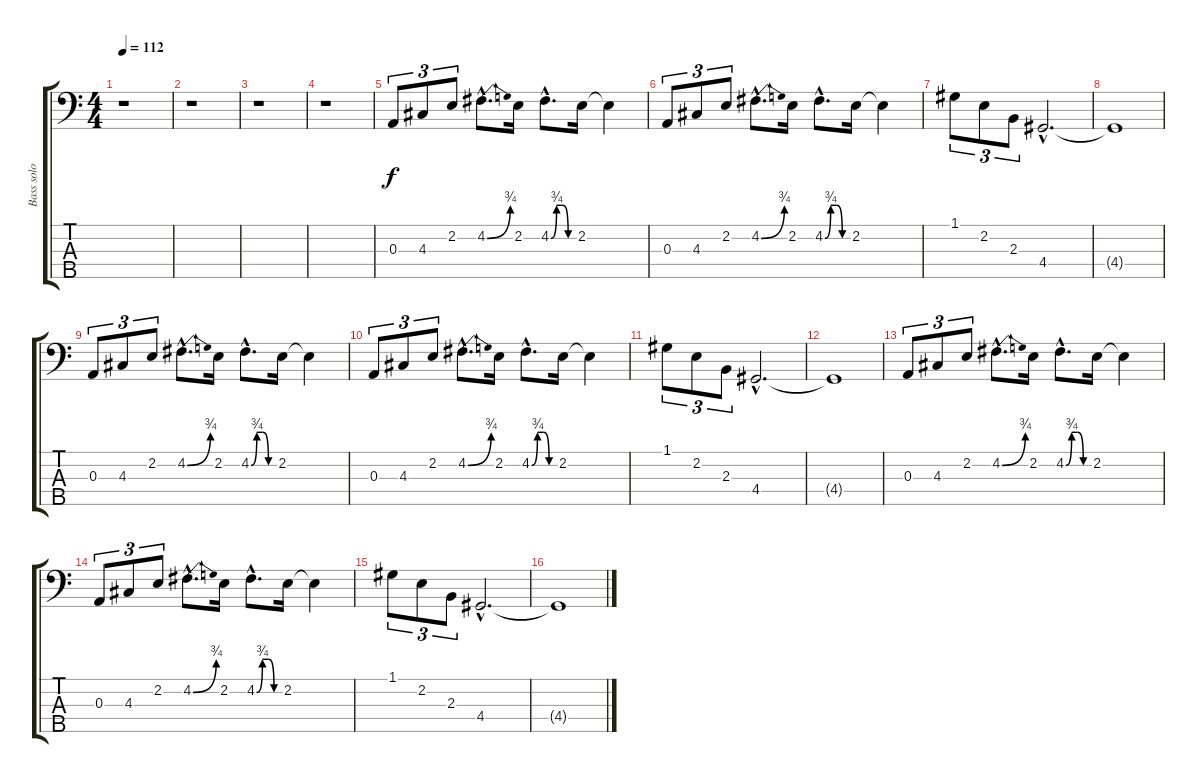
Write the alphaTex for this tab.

\track ("Bass solo" "Bass solo") {instrument electricbassfinger}
\staff {score tabs}
\tuning (G2 D2 A1 E1 B0) {hide}
\ts (4 4)
\tempo 112
\clef f4
\ks c
r.1{dy f} |
r.1 |
r.1 |
r.1 |
0.3.8{tu (3 2)} 4.3.8{tu (3 2)} 2.2.8{tu (3 2)} 4.2{be (bend 0 0 60 3) hac}.8{d} 2.2.16 4.2{be (custom 0 0 15 3 30 3 45 0 60 0) hac}.8{d} 2.2.16 2.2{t}.4 |
0.3.8{tu (3 2)} 4.3.8{tu (3 2)} 2.2.8{tu (3 2)} 4.2{be (bend 0 0 60 3) hac}.8{d} 2.2.16 4.2{be (custom 0 0 15 3 30 3 45 0 60 0) hac}.8{d} 2.2.16 2.2{t}.4 |
1.1.8{tu (3 2)} 2.2.8{tu (3 2)} 2.3.8{tu (3 2)} 4.4{hac}.2{d} |
4.4{t}.1 |
0.3.8{tu (3 2)} 4.3.8{tu (3 2)} 2.2.8{tu (3 2)} 4.2{be (bend 0 0 60 3) hac}.8{d} 2.2.16 4.2{be (custom 0 0 15 3 30 3 45 0 60 0) hac}.8{d} 2.2.16 2.2{t}.4 |
0.3.8{tu (3 2)} 4.3.8{tu (3 2)} 2.2.8{tu (3 2)} 4.2{be (bend 0 0 60 3) hac}.8{d} 2.2.16 4.2{be (custom 0 0 15 3 30 3 45 0 60 0) hac}.8{d} 2.2.16 2.2{t}.4 |
1.1.8{tu (3 2)} 2.2.8{tu (3 2)} 2.3.8{tu (3 2)} 4.4{hac}.2{d} |
4.4{t}.1 |
0.3.8{tu (3 2)} 4.3.8{tu (3 2)} 2.2.8{tu (3 2)} 4.2{be (bend 0 0 60 3) hac}.8{d} 2.2.16 4.2{be (custom 0 0 15 3 30 3 45 0 60 0) hac}.8{d} 2.2.16 2.2{t}.4 |
0.3.8{tu (3 2)} 4.3.8{tu (3 2)} 2.2.8{tu (3 2)} 4.2{be (bend 0 0 60 3) hac}.8{d} 2.2.16 4.2{be (custom 0 0 15 3 30 3 45 0 60 0) hac}.8{d} 2.2.16 2.2{t}.4 |
1.1.8{tu (3 2)} 2.2.8{tu (3 2)} 2.3.8{tu (3 2)} 4.4{hac}.2{d} |
4.4{t}.1
